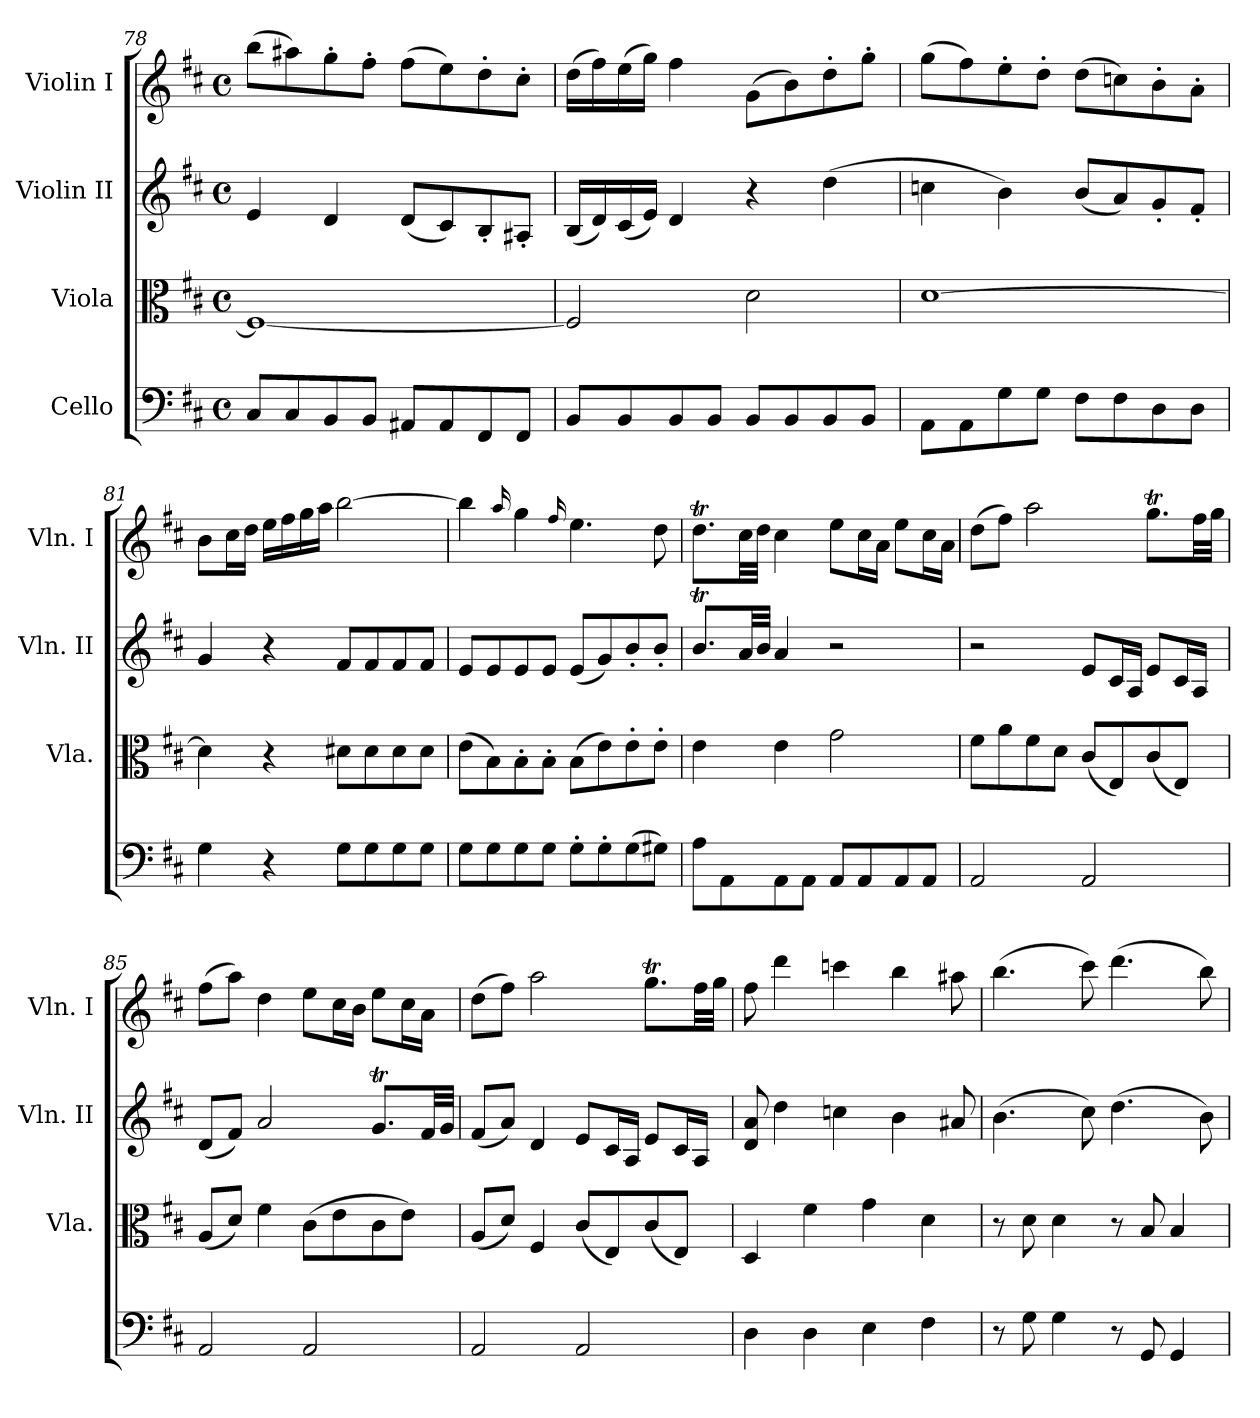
**kern	**kern	**kern	**kern
*part4	*part3	*part2	*part1
*staff4	*staff3	*staff2	*staff1
*I"Cello	*I"Viola	*I"Violin II	*I"Violin I
*	*I'Vla.	*I'Vln. II	*I'Vln. I
*clefF4	*clefC3	*clefG2	*clefG2
*k[f#c#]	*k[f#c#]	*k[f#c#]	*k[f#c#]
*D:	*D:	*D:	*D:
*M4/4	*M4/4	*M4/4	*M4/4
*met(c)	*met(c)	*met(c)	*met(c)
=78	=78	=78	=78
8C#L	1F#_	4e	(8bbL
8C#	.	.	8aa#X)
8BB	.	4d	8gg'
8BBJ	.	.	8ff#'J
8AA#XL	.	(8dL	(8ff#L
8AA#	.	8c#)	8ee)
8FF#	.	8B'	8dd'
8FF#J	.	8A#X'J	8cc#'J
=79	=79	=79	=79
8BBL	2F#]	(16BLL	(16ddLL
.	.	16d)	16ff#)
8BB	.	(16c#	(16ee
.	.	16eJJ)	16ggJJ)
8BB	.	4d	4ff#
8BBJ	.	.	.
8BBL	2d	4r	(8gL
8BB	.	.	8b)
8BB	.	(4dd	8dd'
8BBJ	.	.	8gg'J
=80	=80	=80	=80
8AAL	[1d	4ccn	(8ggL
8AA	.	.	8ff#)
8G	.	4b)	8ee'
8GJ	.	.	8dd'J
8F#L	.	(8bL	(8ddL
8F#	.	8a)	8ccn)
8D	.	8g'	8b'
8DJ	.	8f#'J	8a'J
=81	=81	=81	=81
4G	4d]	4g	8bL
.	.	.	16cc#L
.	.	.	16ddJJ
4r	4r	4r	16eeLL
.	.	.	16ff#
.	.	.	16gg
.	.	.	16aaJJ
8GL	8d#XL	8f#L	[2bb
8G	8d#	8f#	.
8G	8d#	8f#	.
8GJ	8d#J	8f#J	.
=82	=82	=82	=82
8GL	(8eL	8eL	4bb]
8G	8B)	8e	.
.	.	.	16qqaa/
8G	8B'	8e	4gg
8GJ	8B'J	8eJ	.
.	.	.	16qqff#/
8G'L	(8BL	(8eL	4.ee
8G'	8e)	8g)	.
(8G	8e'	8b'	.
8G#XJ)	8e'J	8b'J	8dd
=83	=83	=83	=83
8AL	4e	8.bTL	8.ddTL
8AA	.	.	.
.	.	32aLL	32cc#LL
.	.	32bJJJ	32ddJJJ
8AA	4e	4a	4cc#
8AAJ	.	.	.
8AAL	2g	2r	8eeL
8AA	.	.	16cc#L
.	.	.	16aJJ
8AA	.	.	8eeL
8AAJ	.	.	16cc#L
.	.	.	16aJJ
=84	=84	=84	=84
2AA	8f#L	2r	(8ddL
.	8a	.	8ff#J)
.	8f#	.	2aa
.	8dJ	.	.
2AA	(8c#L	8eL	.
.	8E)	16c#L	.
.	.	16AJJ	.
.	(8c#	8eL	8.ggTL
.	8EJ)	16c#L	.
.	.	16AJJ	32ff#LL
.	.	.	32ggJJJ
=85	=85	=85	=85
2AA	(8AL	(8dL	(8ff#L
.	8dJ)	8f#J)	8aaJ)
.	4f#	2a	4dd
2AA	(8c#L	.	8eeL
.	8e	.	16cc#L
.	.	.	16bJJ
.	8c#	8.gTL	8eeL
.	8eJ)	.	16cc#L
.	.	32f#LL	16aJJ
.	.	32gJJJ	.
=86	=86	=86	=86
2AA	(8AL	(8f#L	(8ddL
.	8dJ)	8aJ)	8ff#J)
.	4F#	4d	2aa
2AA	(8c#L	8eL	.
.	8E)	16c#L	.
.	.	16AJJ	.
.	(8c#	8eL	8.ggTL
.	8EJ)	16c#L	.
.	.	16AJJ	32ff#LL
.	.	.	32ggJJJ
=87	=87	=87	=87
4D	4D	8d 8a	8ff#
.	.	4dd	4ddd
4D	4f#	.	.
.	.	4ccn	4cccn
4E	4g	.	.
.	.	4b	4bb
4F#	4d	.	.
.	.	8a#X	8aa#X
=88	=88	=88	=88
8r	8r	(4.b	(4.bb
8G	8d	.	.
4G	4d	.	.
.	.	8cc#)	8ccc#)
8r	8r	(4.dd	(4.ddd
8GG	8B	.	.
4GG	4B	.	.
.	.	8b)	8bb)
=	=	=	=
*-	*-	*-	*-
